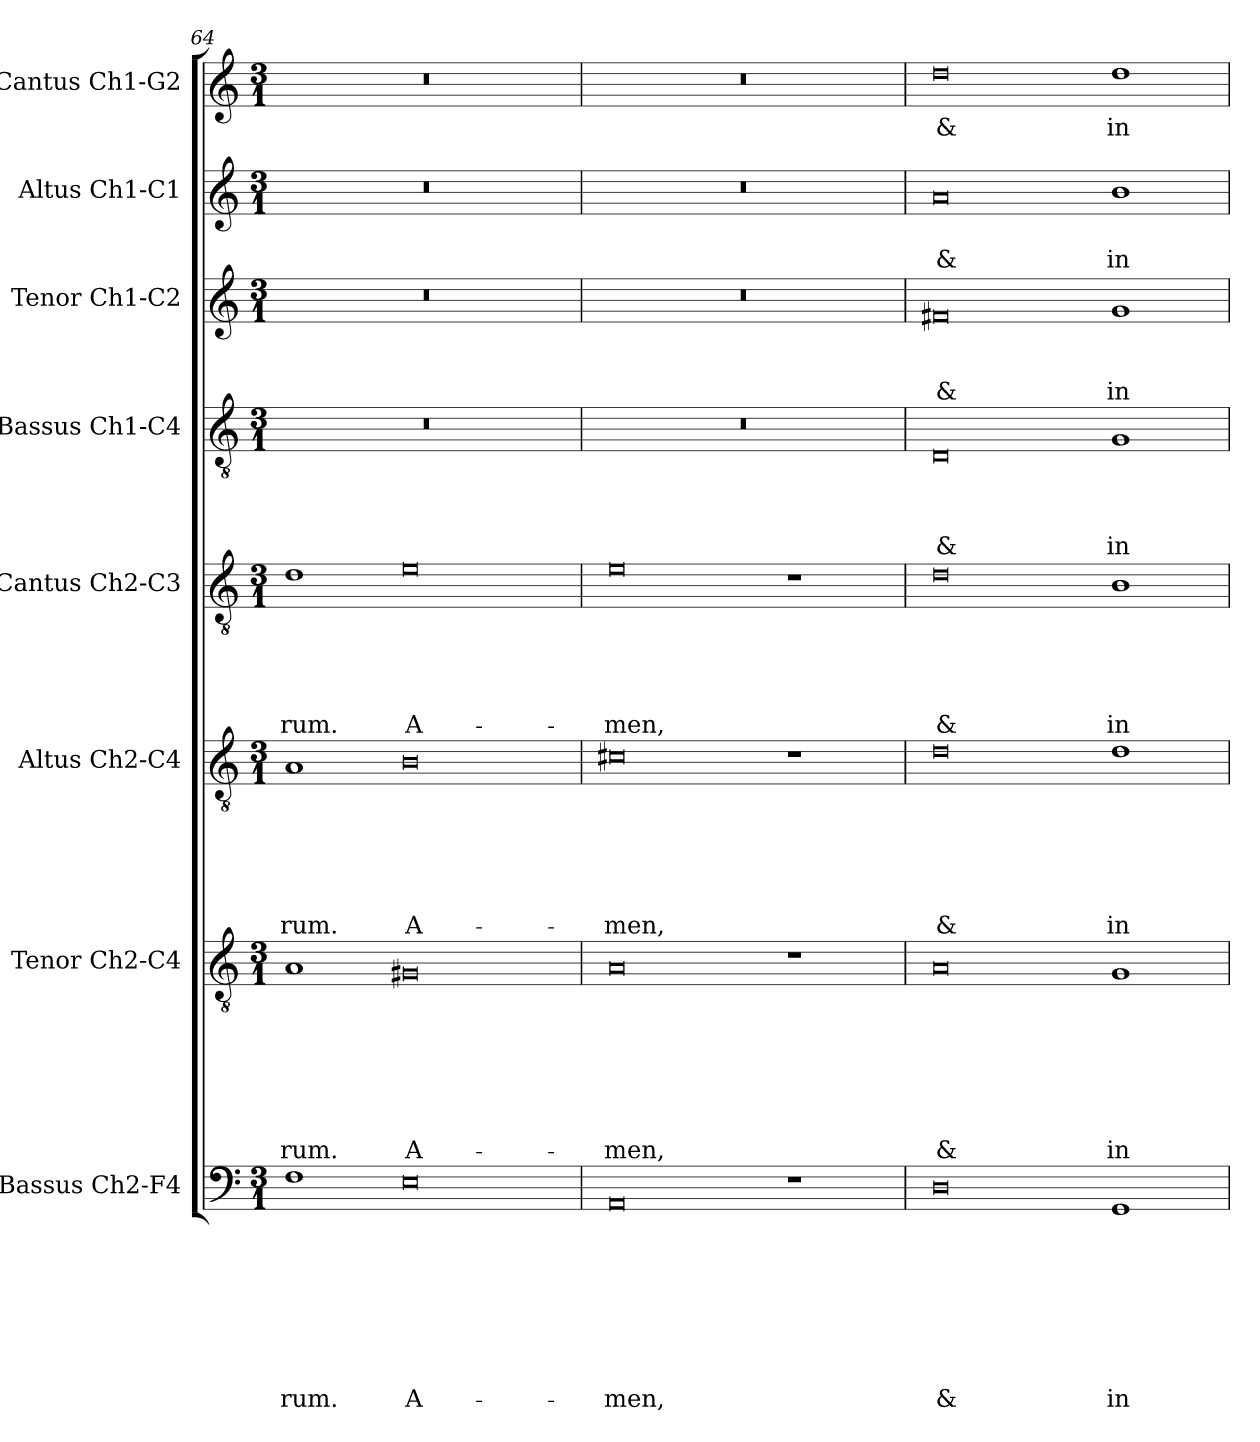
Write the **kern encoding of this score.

**kern	**text	**text	**text	**text	**text	**text	**text	**text	**kern	**text	**text	**text	**text	**text	**text	**text	**kern	**text	**text	**text	**text	**text	**text	**kern	**text	**text	**text	**text	**text	**kern	**text	**text	**text	**text	**kern	**text	**text	**text	**kern	**text	**text	**kern	**text
*part8	*part8	*part8	*part8	*part8	*part8	*part8	*part8	*part8	*part7	*part7	*part7	*part7	*part7	*part7	*part7	*part7	*part6	*part6	*part6	*part6	*part6	*part6	*part6	*part5	*part5	*part5	*part5	*part5	*part5	*part4	*part4	*part4	*part4	*part4	*part3	*part3	*part3	*part3	*part2	*part2	*part2	*part1	*part1
*staff8	*staff8	*staff8	*staff8	*staff8	*staff8	*staff8	*staff8	*staff8	*staff7	*staff7	*staff7	*staff7	*staff7	*staff7	*staff7	*staff7	*staff6	*staff6	*staff6	*staff6	*staff6	*staff6	*staff6	*staff5	*staff5	*staff5	*staff5	*staff5	*staff5	*staff4	*staff4	*staff4	*staff4	*staff4	*staff3	*staff3	*staff3	*staff3	*staff2	*staff2	*staff2	*staff1	*staff1
*I"Bassus Ch2-F4	*	*	*	*	*	*	*	*	*I"Tenor Ch2-C4	*	*	*	*	*	*	*	*I"Altus Ch2-C4	*	*	*	*	*	*	*I"Cantus Ch2-C3	*	*	*	*	*	*I"Bassus Ch1-C4	*	*	*	*	*I"Tenor Ch1-C2	*	*	*	*I"Altus Ch1-C1	*	*	*I"Cantus Ch1-G2	*
*I'B2	*	*	*	*	*	*	*	*	*I'T2	*	*	*	*	*	*	*	*I'A2	*	*	*	*	*	*	*I'C2	*	*	*	*	*	*I'B	*	*	*	*	*I'T	*	*	*	*I'A	*	*	*I'C	*
*clefF4	*	*	*	*	*	*	*	*	*clefGv2	*	*	*	*	*	*	*	*clefGv2	*	*	*	*	*	*	*clefGv2	*	*	*	*	*	*clefGv2	*	*	*	*	*clefG2	*	*	*	*clefG2	*	*	*clefG2	*
*k[]	*	*	*	*	*	*	*	*	*k[]	*	*	*	*	*	*	*	*k[]	*	*	*	*	*	*	*k[]	*	*	*	*	*	*k[]	*	*	*	*	*k[]	*	*	*	*k[]	*	*	*k[]	*
*C:	*	*	*	*	*	*	*	*	*C:	*	*	*	*	*	*	*	*C:	*	*	*	*	*	*	*C:	*	*	*	*	*	*C:	*	*	*	*	*C:	*	*	*	*C:	*	*	*C:	*
*M3/1	*	*	*	*	*	*	*	*	*M3/1	*	*	*	*	*	*	*	*M3/1	*	*	*	*	*	*	*M3/1	*	*	*	*	*	*M3/1	*	*	*	*	*M3/1	*	*	*	*M3/1	*	*	*M3/1	*
=64	=64	=64	=64	=64	=64	=64	=64	=64	=64	=64	=64	=64	=64	=64	=64	=64	=64	=64	=64	=64	=64	=64	=64	=64	=64	=64	=64	=64	=64	=64	=64	=64	=64	=64	=64	=64	=64	=64	=64	=64	=64	=64	=64
!	!	!	!	!	!	!	!	!LO:LY:b	!	!	!	!	!	!	!	!LO:LY:b	!	!	!	!	!	!	!LO:LY:b	!	!	!	!	!	!LO:LY:b	!	!	!	!	!	!	!	!	!	!	!	!	!	!
1F	.	.	.	.	.	.	.	-rum.	1A	.	.	.	.	.	.	-rum.	1A	.	.	.	.	.	-rum.	1d	.	.	.	.	-rum.	0.r	.	.	.	.	0.r	.	.	.	0.r	.	.	0.r	.
!	!	!	!	!	!	!	!	!LO:LY:b	!	!	!	!	!	!	!	!LO:LY:b	!	!	!	!	!	!	!LO:LY:b	!	!	!	!	!	!LO:LY:b	!	!	!	!	!	!	!	!	!	!	!	!	!	!
0E	.	.	.	.	.	.	.	A-	0G#X	.	.	.	.	.	.	A-	0B	.	.	.	.	.	A-	0e	.	.	.	.	A-	.	.	.	.	.	.	.	.	.	.	.	.	.	.
=65	=65	=65	=65	=65	=65	=65	=65	=65	=65	=65	=65	=65	=65	=65	=65	=65	=65	=65	=65	=65	=65	=65	=65	=65	=65	=65	=65	=65	=65	=65	=65	=65	=65	=65	=65	=65	=65	=65	=65	=65	=65	=65	=65
!	!	!	!	!	!	!	!	!LO:LY:b	!	!	!	!	!	!	!	!LO:LY:b	!	!	!	!	!	!	!LO:LY:b	!	!	!	!	!	!LO:LY:b	!	!	!	!	!	!	!	!	!	!	!	!	!	!
0AA	.	.	.	.	.	.	.	-men,	0A	.	.	.	.	.	.	-men,	0c#X	.	.	.	.	.	-men,	0e	.	.	.	.	-men,	0.r	.	.	.	.	0.r	.	.	.	0.r	.	.	0.r	.
1r	.	.	.	.	.	.	.	.	1r	.	.	.	.	.	.	.	1r	.	.	.	.	.	.	1r	.	.	.	.	.	.	.	.	.	.	.	.	.	.	.	.	.	.	.
=66	=66	=66	=66	=66	=66	=66	=66	=66	=66	=66	=66	=66	=66	=66	=66	=66	=66	=66	=66	=66	=66	=66	=66	=66	=66	=66	=66	=66	=66	=66	=66	=66	=66	=66	=66	=66	=66	=66	=66	=66	=66	=66	=66
!	!	!	!	!	!	!	!	!LO:LY:b	!	!	!	!	!	!	!	!LO:LY:b	!	!	!	!	!	!	!LO:LY:b	!	!	!	!	!	!LO:LY:b	!	!	!	!	!LO:LY:b	!	!	!	!LO:LY:b	!	!	!LO:LY:b	!	!LO:LY:b
0D	.	.	.	.	.	.	.	&	0A	.	.	.	.	.	.	&	0d	.	.	.	.	.	&	0d	.	.	.	.	&	0D	.	.	.	&	0f#X	.	.	&	0a	.	&	0dd	&
!	!	!	!	!	!	!	!	!LO:LY:b	!	!	!	!	!	!	!	!LO:LY:b	!	!	!	!	!	!	!LO:LY:b	!	!	!	!	!	!LO:LY:b	!	!	!	!	!LO:LY:b	!	!	!	!LO:LY:b	!	!	!LO:LY:b	!	!LO:LY:b
1GG	.	.	.	.	.	.	.	in	1G	.	.	.	.	.	.	in	1d	.	.	.	.	.	in	1B	.	.	.	.	in	1G	.	.	.	in	1g	.	.	in	1b	.	in	1dd	in
=	=	=	=	=	=	=	=	=	=	=	=	=	=	=	=	=	=	=	=	=	=	=	=	=	=	=	=	=	=	=	=	=	=	=	=	=	=	=	=	=	=	=	=
*-	*-	*-	*-	*-	*-	*-	*-	*-	*-	*-	*-	*-	*-	*-	*-	*-	*-	*-	*-	*-	*-	*-	*-	*-	*-	*-	*-	*-	*-	*-	*-	*-	*-	*-	*-	*-	*-	*-	*-	*-	*-	*-	*-
